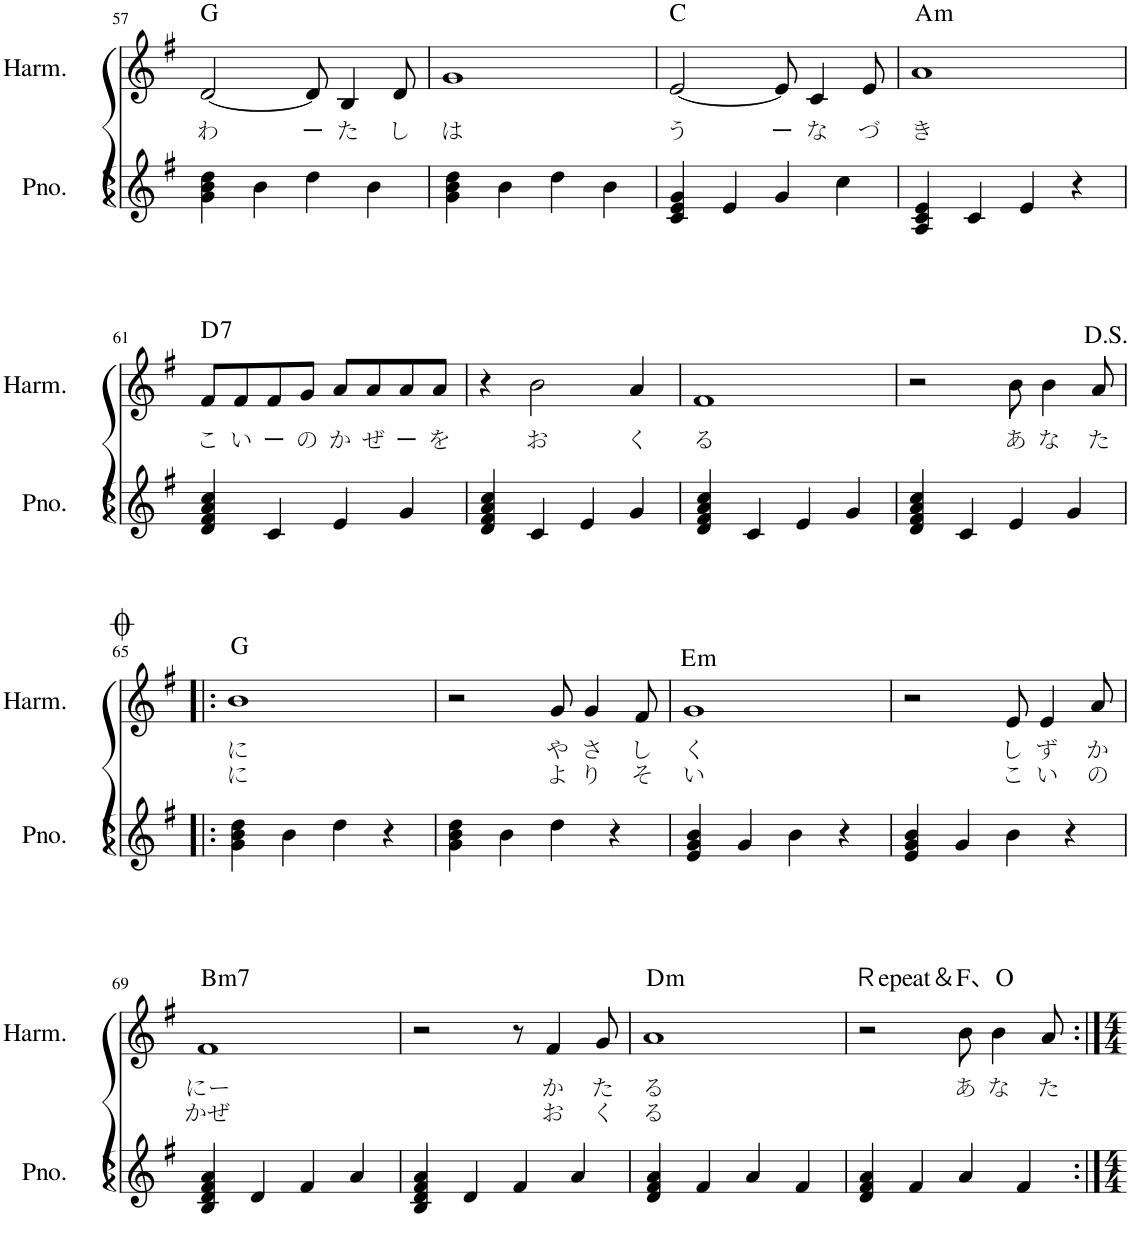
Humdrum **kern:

**kern	**kern	**text	**text	**harte
*part2	*part1	*part1	*part1	*part1
*staff2	*staff1	*staff1	*staff1	*
*I"ピアノ	*I"ハーモニカ	*	*	*
!!LO:PB:g=z
*clefG2	*clefG2	*	*	*
*k[f#]	*k[f#]	*	*	*
*M4/4	*M4/4	*	*	*
=57	=57	=57	=57	=57
!	!	!LO:LY:b	!	!
4g\ 4b\ 4dd\	[2d/	わ	.	G:maj
4b\	.	.	.	.
!	!	!LO:LY:b	!	!
4dd\	8d/]	ー	.	.
!	!	!LO:LY:b	!	!
.	4B/	た	.	.
4b\	.	.	.	.
!	!	!LO:LY:b	!	!
.	8d/	し	.	.
=58	=58	=58	=58	=58
!	!	!LO:LY:b	!	!
4g\ 4b\ 4dd\	1g	は	.	.
4b\	.	.	.	.
4dd\	.	.	.	.
4b\	.	.	.	.
=59	=59	=59	=59	=59
!	!	!LO:LY:b	!	!
4c/ 4e/ 4g/	[2e/	う	.	C:maj
4e/	.	.	.	.
!	!	!LO:LY:b	!	!
4g/	8e/]	ー	.	.
!	!	!LO:LY:b	!	!
.	4c/	な	.	.
4cc\	.	.	.	.
!	!	!LO:LY:b	!	!
.	8e/	づ	.	.
=60	=60	=60	=60	=60
!	!	!LO:LY:b	!	!LO:H:kt=m
4A/ 4c/ 4e/	1a	き	.	A:min
4c/	.	.	.	.
4e/	.	.	.	.
4r	.	.	.	.
!!LO:LB:g=z
=61	=61	=61	=61	=61
!	!	!LO:LY:b	!	!LO:H:kt=7
4d/ 4f#/ 4a/ 4cc/	8f#/L	こ	.	D:7
!	!	!LO:LY:b	!	!
.	8f#/	い	.	.
!	!	!LO:LY:b	!	!
4c/	8f#/	ー	.	.
!	!	!LO:LY:b	!	!
.	8g/J	の	.	.
!	!	!LO:LY:b	!	!
4e/	8a/L	か	.	.
!	!	!LO:LY:b	!	!
.	8a/	ぜ	.	.
!	!	!LO:LY:b	!	!
4g/	8a/	ー	.	.
!	!	!LO:LY:b	!	!
.	8a/J	を	.	.
=62	=62	=62	=62	=62
4d/ 4f#/ 4a/ 4cc/	4r	.	.	.
!	!	!LO:LY:b	!	!
4c/	2b\	お	.	.
4e/	.	.	.	.
!	!	!LO:LY:b	!	!
4g/	4a/	く	.	.
=63	=63	=63	=63	=63
!	!	!LO:LY:b	!	!
4d/ 4f#/ 4a/ 4cc/	1f#	る	.	.
4c/	.	.	.	.
4e/	.	.	.	.
4g/	.	.	.	.
=64	=64	=64	=64	=64
4d/ 4f#/ 4a/ 4cc/	2r	.	.	.
4c/	.	.	.	.
!	!	!LO:LY:b	!	!
4e/	8b\	あ	.	.
!	!	!LO:LY:b	!	!
.	4b\	な	.	.
4g/	.	.	.	.
!	!	!LO:LY:b	!	!
.	8a/	た	.	.
!!LO:LB:g=z
=65!|:	=65!|:	=65!|:	=65!|:	=65!|:
!	!	!LO:LY:b	!LO:LY:b	!
4g\ 4b\ 4dd\	1b	に	に	G:maj
4b\	.	.	.	.
4dd\	.	.	.	.
4r	.	.	.	.
=66	=66	=66	=66	=66
4g\ 4b\ 4dd\	2r	.	.	.
4b\	.	.	.	.
!	!	!LO:LY:b	!LO:LY:b	!
4dd\	8g/	や	よ	.
!	!	!LO:LY:b	!LO:LY:b	!
.	4g/	さ	り	.
4r	.	.	.	.
!	!	!LO:LY:b	!LO:LY:b	!
.	8f#/	し	そ	.
=67	=67	=67	=67	=67
!	!	!LO:LY:b	!LO:LY:b	!LO:H:kt=m
4e/ 4g/ 4b/	1g	く	い	E:min
4g/	.	.	.	.
4b\	.	.	.	.
4r	.	.	.	.
=68	=68	=68	=68	=68
4e/ 4g/ 4b/	2r	.	.	.
4g/	.	.	.	.
!	!	!LO:LY:b	!LO:LY:b	!
4b\	8e/	し	こ	.
!	!	!LO:LY:b	!LO:LY:b	!
.	4e/	ず	い	.
4r	.	.	.	.
!	!	!LO:LY:b	!LO:LY:b	!
.	8a/	か	の	.
!!LO:LB:g=z
=69	=69	=69	=69	=69
!	!	!LO:LY:b	!LO:LY:b	!LO:H:kt=m7
4B/ 4d/ 4f#/ 4a/	1f#	にー	かぜ	B:min7
4d/	.	.	.	.
4f#/	.	.	.	.
4a/	.	.	.	.
=70	=70	=70	=70	=70
4B/ 4d/ 4f#/ 4a/	2r	.	.	.
4d/	.	.	.	.
4f#/	8r	.	.	.
!	!	!LO:LY:b	!LO:LY:b	!
.	4f#/	か	お	.
4a/	.	.	.	.
!	!	!LO:LY:b	!LO:LY:b	!
.	8g/	た	く	.
=71	=71	=71	=71	=71
!	!	!LO:LY:b	!LO:LY:b	!LO:H:kt=m
4d/ 4f#/ 4a/	1a	る	る	D:min
4f#/	.	.	.	.
4a/	.	.	.	.
4f#/	.	.	.	.
=72	=72	=72	=72	=72
!	!	!	!	!LO:H:kt=Ｒepeat＆F、O
4d/ 4f#/ 4a/	2r	.	.	N
4f#/	.	.	.	.
!	!	!LO:LY:b	!	!
4a/	8b\	あ	.	.
!	!	!LO:LY:b	!	!
.	4b\	な	.	.
4f#/	.	.	.	.
!	!	!LO:LY:b	!	!
.	8a/	た	.	.
=:|!	=:|!	=:|!	=:|!	=:|!
*-	*-	*-	*-	*-
